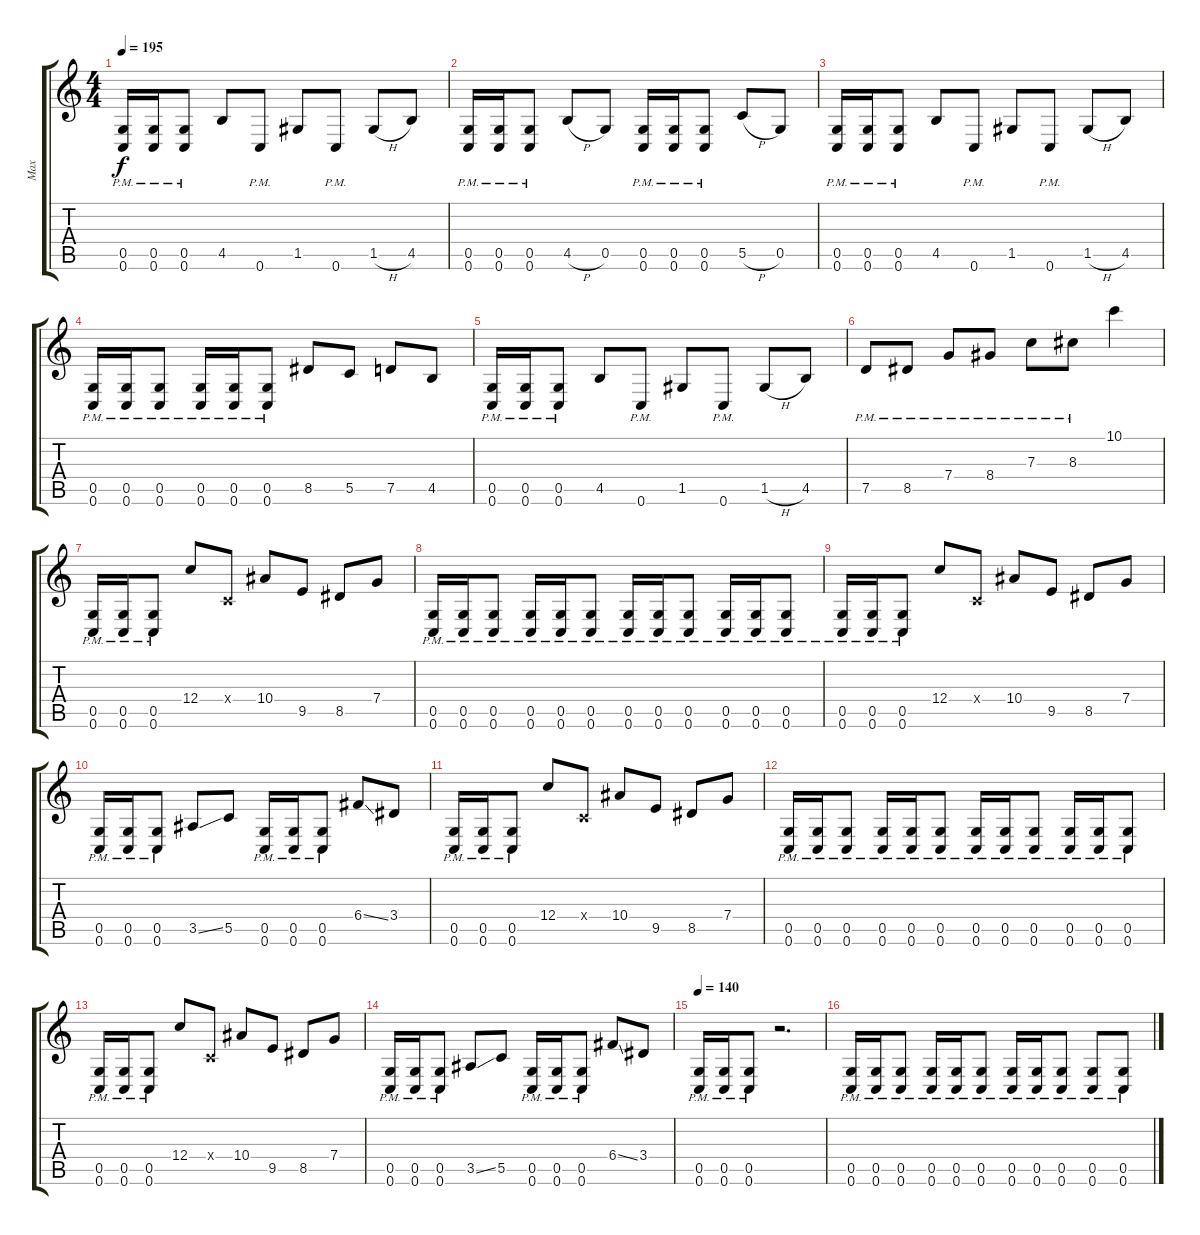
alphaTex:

\track ("Max" "Max") {instrument distortionguitar}
\staff {score tabs}
\tuning (D4 A3 F3 C3 G2 C2) {hide}
\ts (4 4)
\tempo 195
\clef g2
\ks c
(0.5{pm} 0.6{pm}).16{dy f} (0.5{pm} 0.6{pm}).16 (0.5{pm} 0.6{pm}).8 4.5.8 0.6{pm}.8 1.5.8 0.6{pm}.8 1.5{h}.8 4.5.8 |
(0.5{pm} 0.6{pm}).16 (0.5{pm} 0.6{pm}).16 (0.5{pm} 0.6{pm}).8 4.5{h}.8 0.5.8 (0.5{pm} 0.6{pm}).16 (0.5{pm} 0.6{pm}).16 (0.5{pm} 0.6{pm}).8 5.5{h}.8 0.5.8 |
(0.5{pm} 0.6{pm}).16 (0.5{pm} 0.6{pm}).16 (0.5{pm} 0.6{pm}).8 4.5.8 0.6{pm}.8 1.5.8 0.6{pm}.8 1.5{h}.8 4.5.8 |
(0.5{pm} 0.6{pm}).16 (0.5{pm} 0.6{pm}).16 (0.5{pm} 0.6{pm}).8 (0.5{pm} 0.6{pm}).16 (0.5{pm} 0.6{pm}).16 (0.5{pm} 0.6{pm}).8 8.5.8 5.5.8 7.5.8 4.5.8 |
(0.5{pm} 0.6{pm}).16 (0.5{pm} 0.6{pm}).16 (0.5{pm} 0.6{pm}).8 4.5.8 0.6{pm}.8 1.5.8 0.6{pm}.8 1.5{h}.8 4.5.8 |
7.5{pm}.8 8.5{pm}.8 7.4{pm}.8 8.4{pm}.8 7.3{pm}.8 8.3{pm}.8 10.1.4 |
(0.5{pm} 0.6{pm}).16 (0.5{pm} 0.6{pm}).16 (0.5{pm} 0.6{pm}).8 12.4.8 0.4{x}.8 10.4.8 9.5.8 8.5.8 7.4.8 |
(0.5{pm} 0.6{pm}).16 (0.5{pm} 0.6{pm}).16 (0.5{pm} 0.6{pm}).8 (0.5{pm} 0.6{pm}).16 (0.5{pm} 0.6{pm}).16 (0.5{pm} 0.6{pm}).8 (0.5{pm} 0.6{pm}).16 (0.5{pm} 0.6{pm}).16 (0.5{pm} 0.6{pm}).8 (0.5{pm} 0.6{pm}).16 (0.5{pm} 0.6{pm}).16 (0.5{pm} 0.6{pm}).8 |
(0.5{pm} 0.6{pm}).16 (0.5{pm} 0.6{pm}).16 (0.5{pm} 0.6{pm}).8 12.4.8 0.4{x}.8 10.4.8 9.5.8 8.5.8 7.4.8 |
(0.5{pm} 0.6{pm}).16 (0.5{pm} 0.6{pm}).16 (0.5{pm} 0.6{pm}).8 3.5{ss}.8 5.5.8 (0.5{pm} 0.6{pm}).16 (0.5{pm} 0.6{pm}).16 (0.5{pm} 0.6{pm}).8 6.4{ss}.8 3.4.8 |
(0.5{pm} 0.6{pm}).16 (0.5{pm} 0.6{pm}).16 (0.5{pm} 0.6{pm}).8 12.4.8 0.4{x}.8 10.4.8 9.5.8 8.5.8 7.4.8 |
(0.5{pm} 0.6{pm}).16 (0.5{pm} 0.6{pm}).16 (0.5{pm} 0.6{pm}).8 (0.5{pm} 0.6{pm}).16 (0.5{pm} 0.6{pm}).16 (0.5{pm} 0.6{pm}).8 (0.5{pm} 0.6{pm}).16 (0.5{pm} 0.6{pm}).16 (0.5{pm} 0.6{pm}).8 (0.5{pm} 0.6{pm}).16 (0.5{pm} 0.6{pm}).16 (0.5{pm} 0.6{pm}).8 |
(0.5{pm} 0.6{pm}).16 (0.5{pm} 0.6{pm}).16 (0.5{pm} 0.6{pm}).8 12.4.8 0.4{x}.8 10.4.8 9.5.8 8.5.8 7.4.8 |
(0.5{pm} 0.6{pm}).16 (0.5{pm} 0.6{pm}).16 (0.5{pm} 0.6{pm}).8 3.5{ss}.8 5.5.8 (0.5{pm} 0.6{pm}).16 (0.5{pm} 0.6{pm}).16 (0.5{pm} 0.6{pm}).8 6.4{ss}.8 3.4.8 |
\tempo 140
(0.5{pm} 0.6{pm}).16 (0.5{pm} 0.6{pm}).16 (0.5{pm} 0.6{pm}).8 r.2{d} |
(0.5{pm} 0.6{pm}).16 (0.5{pm} 0.6{pm}).16 (0.5{pm} 0.6{pm}).8 (0.5{pm} 0.6{pm}).16 (0.5{pm} 0.6{pm}).16 (0.5{pm} 0.6{pm}).8 (0.5{pm} 0.6{pm}).16 (0.5{pm} 0.6{pm}).16 (0.5{pm} 0.6{pm}).8 (0.5{pm} 0.6{pm}).8 (0.5{pm} 0.6{pm}).8
